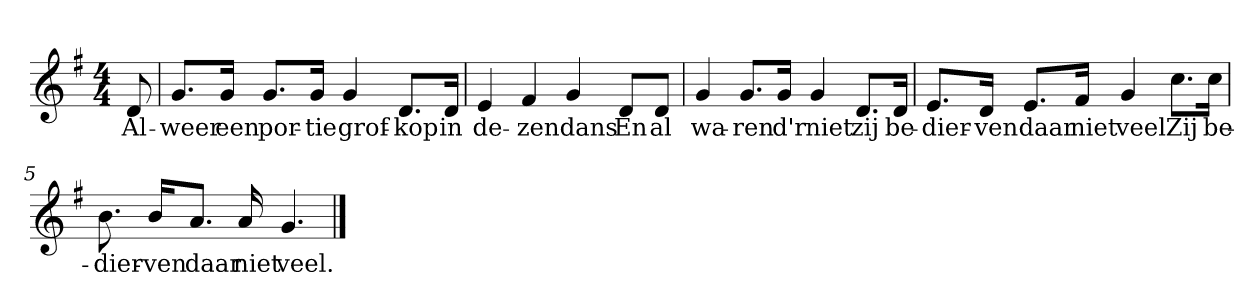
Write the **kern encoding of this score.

**kern	**text
*part1	*part1
*staff1	*staff1
*clefG2	*
*k[f#]	*
*G:	*
*M4/4	*
*MM120	*
=	=
8d	Al-
=1	=1
8.g/L	-weer
16g/Jk	een
8.g/L	por-
16g/Jk	-tie
4g	grof-
8.d/L	-kop
16d/Jk	in
=2	=2
4e	de-
4f#	-zen
4g	dans
8d/L	En
8d/J	al
=3	=3
4g	wa-
8.g/L	-ren
16g/Jk	d'r
4g	niet
8.d/L	zij
16d/Jk	be-
=4	=4
8.e/L	-dier-
16d/Jk	-ven
8.e/L	daar
16f#/Jk	niet
4g	veel
8.cc\L	Zij
16cc\Jk	be-
=5	=5
8.b	-dier-
16b/KL	-ven
8.a/J	daar
16a	niet
4.g	veel.
==	==
*-	*-
